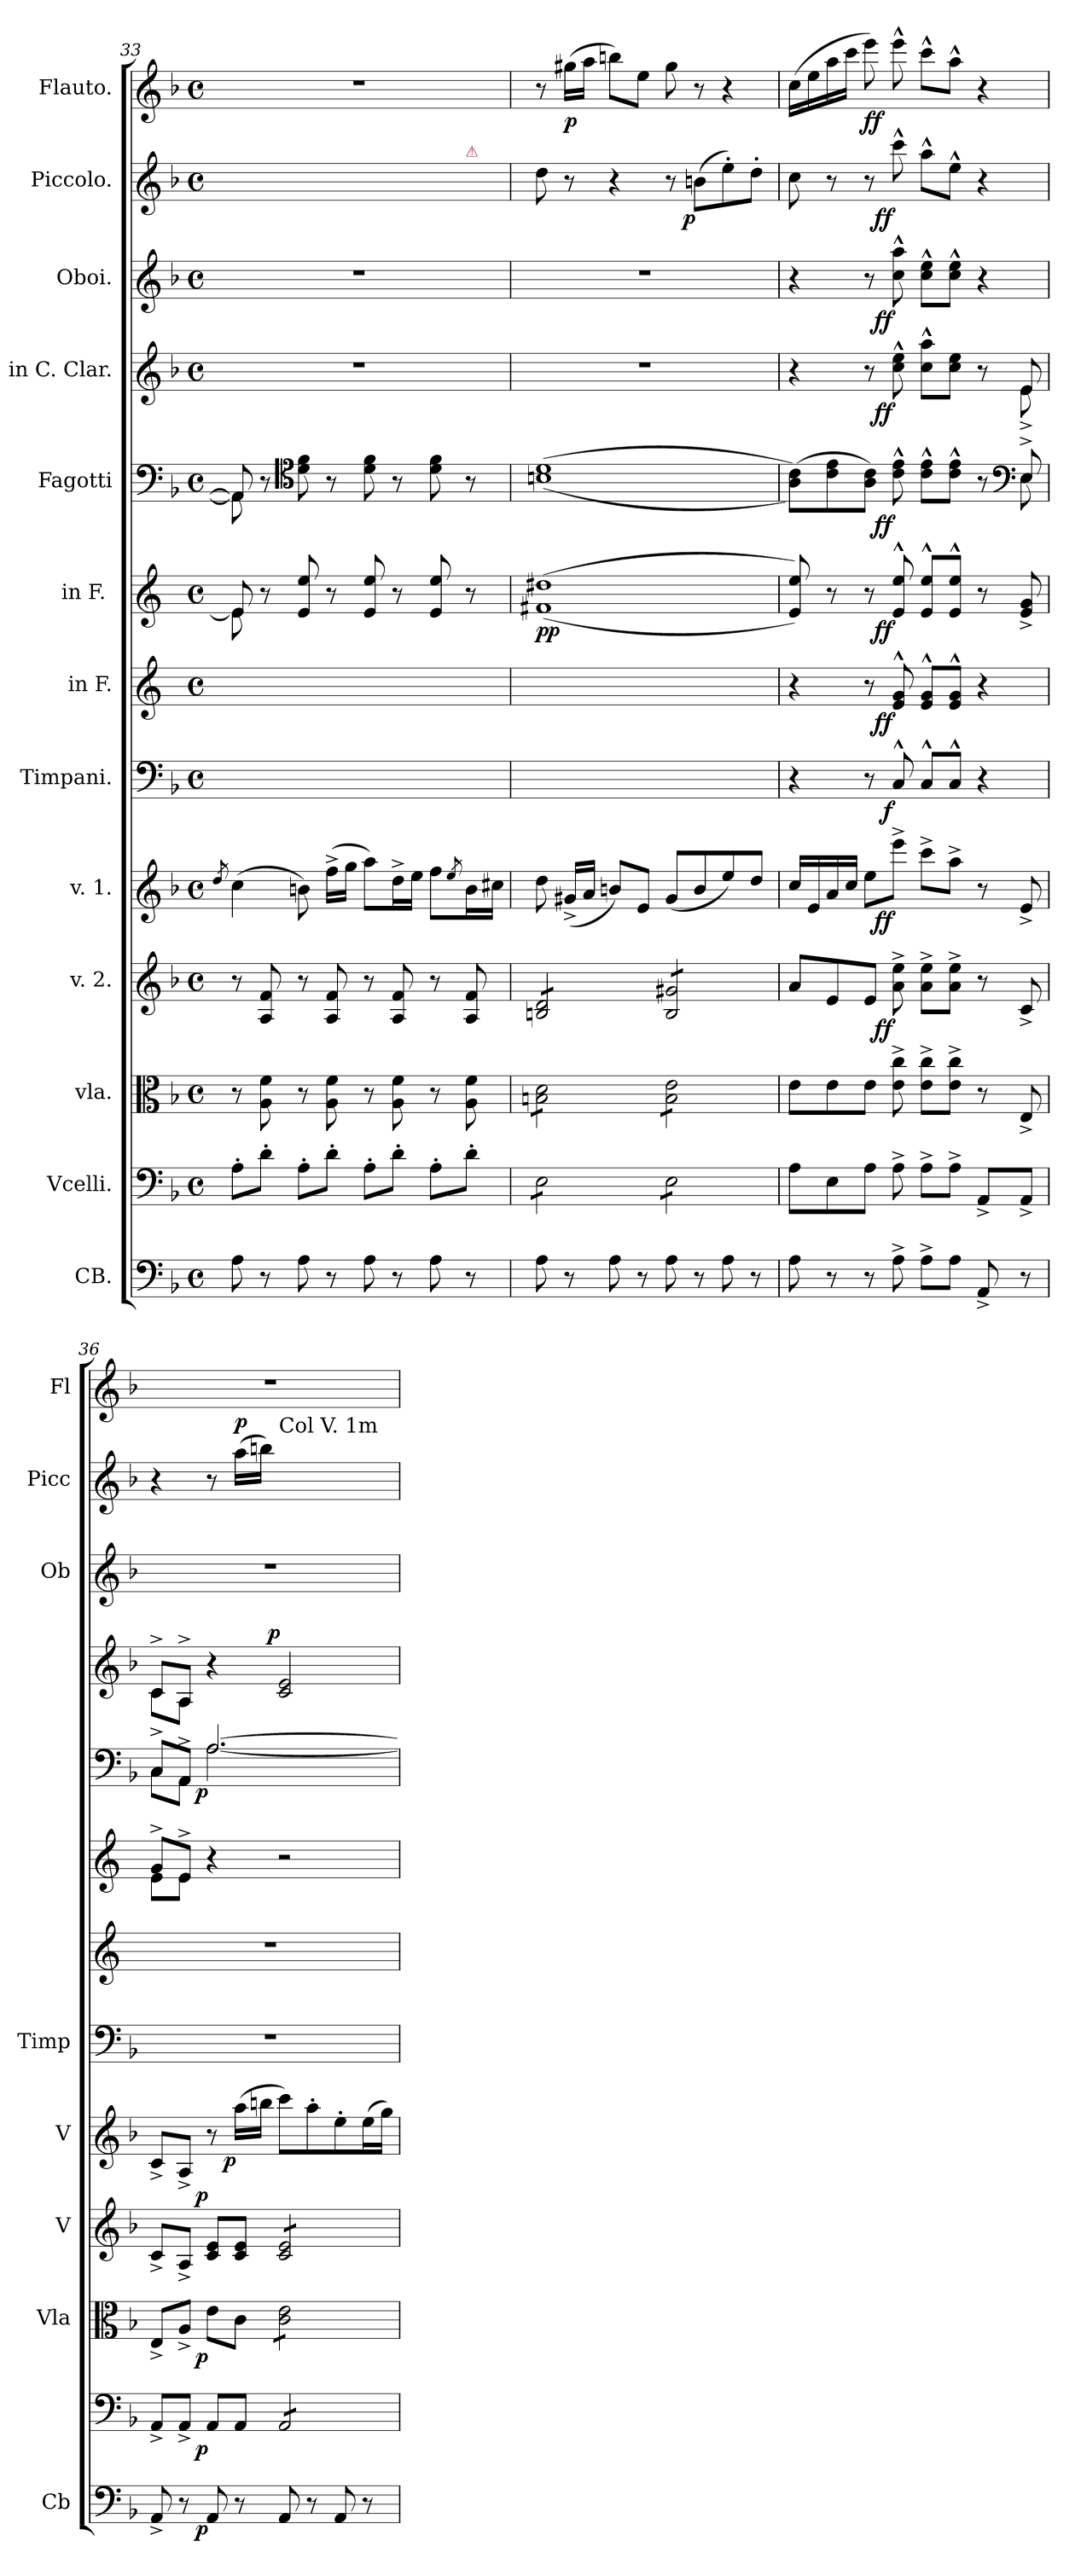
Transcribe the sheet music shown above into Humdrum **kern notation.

**kern	**dynam	**kern	**dynam	**kern	**dynam	**kern	**dynam	**kern	**dynam	**kern	**dynam	**kern	**dynam	**kern	**dynam	**kern	**dynam	**kern	**dynam	**kern	**dynam	**kern	**dynam	**kern	**dynam
*part13	*part13	*part12	*part12	*part11	*part11	*part10	*part10	*part9	*part9	*part8	*part8	*part7	*part7	*part6	*part6	*part5	*part5	*part4	*part4	*part3	*part3	*part2	*part2	*part1	*part1
*staff13	*staff13	*staff12	*staff12	*staff11	*staff11	*staff10	*staff10	*staff9	*staff9	*staff8	*staff8	*staff7	*staff7	*staff6	*staff6	*staff5	*staff5	*staff4	*staff4	*staff3	*staff3	*staff2	*staff2	*staff1	*staff1
*I"CB.	*	*I"Vcelli.	*	*I"vla.	*	*I"v. 2.	*	*I"v. 1.	*	*I"Timpani.	*	*I"in F.	*	*I"in F. 	*	*I"Fagotti	*	*I"in C. Clar.	*	*I"Oboi.	*	*I"Piccolo.	*	*I"Flauto.	*
*I'Cb	*	*	*	*I'Vla	*	*I'V	*	*I'V	*	*I'Timp	*	*	*	*	*	*	*	*	*	*I'Ob	*	*I'Picc	*	*I'Fl	*
*clefF4	*	*clefF4	*	*clefC3	*	*clefG2	*	*clefG2	*	*clefF4	*	*clefG2	*	*clefG2	*	*clefF4	*	*clefG2	*	*clefG2	*	*clefG2	*	*clefG2	*
*	*	*	*	*	*	*	*	*	*	*	*	*ITrd4c7	*	*ITrd4c7	*	*	*	*	*	*	*	*	*	*	*
*k[b-]	*	*k[b-]	*	*k[b-]	*	*k[b-]	*	*k[b-]	*	*k[b-]	*	*k[b-]	*	*k[b-]	*	*k[b-]	*	*k[b-]	*	*k[b-]	*	*k[b-]	*	*k[b-]	*
*M4/4	*	*M4/4	*	*M4/4	*	*M4/4	*	*M4/4	*	*M4/4	*	*M4/4	*	*M4/4	*	*M4/4	*	*M4/4	*	*M4/4	*	*M4/4	*	*M4/4	*
*met(c)	*	*met(c)	*	*met(c)	*	*met(c)	*	*met(c)	*	*met(c)	*	*met(c)	*	*met(c)	*	*met(c)	*	*met(c)	*	*met(c)	*	*met(c)	*	*met(c)	*
=33	=33	=33	=33	=33	=33	=33	=33	=33	=33	=33	=33	=33	=33	=33	=33	=33	=33	=33	=33	=33	=33	=33	=33	=33	=33
.	.	.	.	.	.	.	.	8qdd/	.	.	.	.	.	.	.	.	.	.	.	.	.	8qdd/yy	.	.	.
*	*	*	*	*	*	*	*	*	*	*	*	*	*	*^	*	*^	*	*	*	*	*	*	*	*	*
8A\	.	8A'\L	.	8r	.	8r	.	(4cc\	.	1ryy	.	1ryy	.	8A/]	8A\	.	8AA/]	8AA\]	.	1r	.	1r	.	4cc\yy	.	1r	.
8r	.	8d'\J	.	8A\ 8f\	.	8A/ 8f/	.	.	.	.	.	.	.	8r	8ryy	.	8r	8ryy	.	.	.	.	.	.	.	.	.
*	*	*	*	*	*	*	*	*	*	*	*	*	*	*	*	*	*clefC4	*	*	*	*	*	*	*	*	*	*
8A\	.	8A'\L	.	8r	.	8r	.	8bn\)	.	.	.	.	.	8A/ 8a/	4ryy	.	8d\ 8f\	4ryy	.	.	.	.	.	8bn\yy	.	.	.
8r	.	8d'\J	.	8A\ 8f\	.	8A/ 8f/	.	(16ff^\LL	.	.	.	.	.	8r	.	.	8r	.	.	.	.	.	.	16ff^\LLyy	.	.	.
.	.	.	.	.	.	.	.	16gg\JJ	.	.	.	.	.	.	.	.	.	.	.	.	.	.	.	16gg\JJyy	.	.	.
8A\	.	8A'\L	.	8r	.	8r	.	8aa\L)	.	.	.	.	.	8A/ 8a/	2ryy	.	8d\ 8f\	2ryy	.	.	.	.	.	8aa\Lyy	.	.	.
8r	.	8d'\J	.	8A\ 8f\	.	8A/ 8f/	.	16dd^\L	.	.	.	.	.	8r	.	.	8r	.	.	.	.	.	.	16dd^\Lyy	.	.	.
.	.	.	.	.	.	.	.	16ee\JJ	.	.	.	.	.	.	.	.	.	.	.	.	.	.	.	16ee\JJyy	.	.	.
8A\	.	8A'\L	.	8r	.	8r	.	8ff\L	.	.	.	.	.	8A/ 8a/	.	.	8d\ 8f\	.	.	.	.	.	.	8ff\Lyy	.	.	.
.	.	.	.	.	.	.	.	8qee/	.	.	.	.	.	.	.	.	.	.	.	.	.	.	.	8qee/	.	.	.
!	!	!	!	!	!	!	!	!	!	!	!	!	!	!	!	!	!	!	!	!	!	!	!	!LO:TX:a:color=crimson:t=⚠	!	!	!
8r	.	8d'\J	.	8A\ 8f\	.	8A/ 8f/	.	16b\L	.	.	.	.	.	8r	.	.	8r	.	.	.	.	.	.	16b\Lyy	.	.	.
.	.	.	.	.	.	.	.	16cc#X\JJ	.	.	.	.	.	.	.	.	.	.	.	.	.	.	.	16cc#X\JJyy	.	.	.
*	*	*	*	*	*	*	*	*	*	*	*	*	*	*v	*v	*	*	*	*	*	*	*	*	*	*	*	*
*	*	*	*	*	*	*	*	*	*	*	*	*	*	*	*	*v	*v	*	*	*	*	*	*	*	*	*
=34	=34	=34	=34	=34	=34	=34	=34	=34	=34	=34	=34	=34	=34	=34	=34	=34	=34	=34	=34	=34	=34	=34	=34	=34	=34
*	*	*tremolo	*	*	*	*	*	*	*	*	*	*	*	*	*	*	*	*	*	*	*	*	*	*	*
*	*	*	*	*tremolo	*	*	*	*	*	*	*	*	*	*	*	*	*	*	*	*	*	*	*	*	*
*	*	*	*	*	*	*tremolo	*	*	*	*	*	*	*	*	*	*	*	*	*	*	*	*	*	*	*
8A\	.	8E\L	.	8Bn\ 8d\L	.	8Bn/ 8d/L	.	8dd\	.	1ryy	.	1ryy	.	(<(>1Bn/ 1g#X/	pp	(>(>1Bn\ 1d\	.	1r	.	1r	.	8dd\	.	8r	.
8r	.	8E\	.	8Bn\ 8d\	.	8Bn/ 8d/	.	(16g#X^/LL	.	.	.	.	.	.	.	.	.	.	.	.	.	8r	.	(16gg#X\LL	p
.	.	.	.	.	.	.	.	16a/JJ	.	.	.	.	.	.	.	.	.	.	.	.	.	.	.	16aa\JJ	.
8A\	.	8E\	.	8Bn\ 8d\	.	8Bn/ 8d/	.	8bn/L)	.	.	.	.	.	.	.	.	.	.	.	.	.	4r	.	8bbn\L)	.
8r	.	8E\J	.	8Bn\ 8d\J	.	8Bn/ 8d/J	.	8e/J	.	.	.	.	.	.	.	.	.	.	.	.	.	.	.	8ee\J	.
8A\	.	8E\L	.	8B\ 8e\L	.	8B/ 8g#X/L	.	(8g#/L	.	.	.	.	.	.	.	.	.	.	.	.	.	8r	.	8gg#\	.
!	!	!	!	!	!	!	!	!	!	!	!	!	!	!	!	!	!	!	!	!	!	!	!LO:DY:rj	!	!
8r	.	8E\	.	8B\ 8e\	.	8B/ 8g#X/	.	8b/	.	.	.	.	.	.	.	.	.	.	.	.	.	(8bn\L	p	8r	.
8A\	.	8E\	.	8B\ 8e\	.	8B/ 8g#X/	.	8ee/)	.	.	.	.	.	.	.	.	.	.	.	.	.	8ee'\)	.	4r	.
8r	.	8E\J	.	8B\ 8e\J	.	8B/ 8g#X/J	.	8dd/J	.	.	.	.	.	.	.	.	.	.	.	.	.	8dd'\J	.	.	.
*	*	*	*	*	*	*Xtremolo	*	*	*	*	*	*	*	*	*	*	*	*	*	*	*	*	*	*	*
*	*	*	*	*Xtremolo	*	*	*	*	*	*	*	*	*	*	*	*	*	*	*	*	*	*	*	*	*
*	*	*Xtremolo	*	*	*	*	*	*	*	*	*	*	*	*	*	*	*	*	*	*	*	*	*	*	*
=35	=35	=35	=35	=35	=35	=35	=35	=35	=35	=35	=35	=35	=35	=35	=35	=35	=35	=35	=35	=35	=35	=35	=35	=35	=35
*	*	*	*	*	*	*	*	*	*	*	*	*	*	*	*	*^	*	*^	*	*	*	*	*	*	*
8A\	.	8A\L	.	8e\L	.	8a/L	.	16cc/LL	.	4r	.	4r	.	8A/ 8a/))	.	(8A\ 8c\L))	2ryy	.	4r	2ryy	.	4r	.	8cc\	.	(16cc\LL	.
.	.	.	.	.	.	.	.	16e/	.	.	.	.	.	.	.	.	.	.	.	.	.	.	.	.	.	16ee\	.
8r	.	8E\	.	8e\	.	8e/	.	16a/	.	.	.	.	.	8r	.	8c\ 8e\	.	.	.	.	.	.	.	8r	.	16aa\	.
.	.	.	.	.	.	.	.	16cc/JJ	.	.	.	.	.	.	.	.	.	.	.	.	.	.	.	.	.	16ccc\JJ	.
8r	.	8A\J	.	8e\J	.	8e/J	.	8ee\L	.	8r	.	8r	.	8r	.	8A\ 8c\J)	.	.	8r	.	.	8r	.	8r	.	8eee\)	ff
!	!	!	!	!	!	!	!LO:DY:rj	!	!LO:DY:rj	!	!LO:DY:rj	!	!LO:DY:rj	!	!LO:DY:rj	!	!	!LO:DY:rj	!	!	!LO:DY:rj	!	!LO:DY:rj	!	!LO:DY:rj	!	!
8A^\	.	8A^\	.	8e^\ 8cc^\	.	8a^\ 8ee^\	ff	8eee^\J	ff	8C^^/	f	8A^^/ 8c^^/	ff	8A^^/ 8a^^/	ff	8c^^\ 8e^^\	.	ff	8cc^^\ 8ee^^\	.	ff	8cc^^\ 8aa^^\	ff	8ccc^^\	ff	8eee^^\	.
8A^\L	.	8A^\L	.	8e^\ 8cc^\L	.	8a^\ 8ee^\L	.	8ccc^\L	.	8C^^/L	.	8A^^/ 8c^^/L	.	8A^^/ 8a^^/L	.	8c^^\ 8e^^\L	4ryy	.	8cc^^\ 8aa^^\L	4ryy	.	8cc^^\ 8ee^^\L	.	8aa^^\L	.	8ccc^^\L	.
8A\J	.	8A^\J	.	8e^\ 8cc^\J	.	8a^\ 8ee^\J	.	8aa^\J	.	8C^^/J	.	8A^^/ 8c^^/J	.	8A^^/ 8a^^/J	.	8c^^\ 8e^^\J	.	.	8cc\ 8ee\J	.	.	8cc^^\ 8ee^^\J	.	8ee^^\J	.	8aa^^\J	.
8AA^/	.	8AA^/L	.	8r	.	8r	.	8r	.	4r	.	4r	.	8r	.	8r	8ryy	.	8r	8ryy	.	4r	.	4r	.	4r	.
*	*	*	*	*	*	*	*	*	*	*	*	*	*	*	*	*clefF4	*	*	*	*	*	*	*	*	*	*	*
8r	.	8AA^/J	.	8E^/	.	8c^/	.	8e^/	.	.	.	.	.	8A^/ 8c^/	.	8E^</	8E\	.	8e/	8e^>\	.	.	.	.	.	.	.
=36	=36	=36	=36	=36	=36	=36	=36	=36	=36	=36	=36	=36	=36	=36	=36	=36	=36	=36	=36	=36	=36	=36	=36	=36	=36	=36	=36
*	*	*	*	*	*	*	*	*	*	*	*	*	*	*^	*	*	*	*	*	*	*	*	*	*	*	*	*
8AA^/	.	8AA^/L	.	8E^/L	.	8c^/L	.	8c^>/L	.	1r	.	1r	.	8c^/L	8A\L	.	8C^/L	8C\L	.	8c^/L	8c\L	.	1r	.	4r	.	1r	.
8r	.	8AA^/J	.	8A^/J	.	8A^/J	.	8A^>/J	.	.	.	.	.	8A^/J	8A\J	.	8AA^/J	8AA\J	.	8A^/J	8A\J	.	.	.	.	.	.	.
!	!LO:DY:rj	!	!LO:DY:rj	!	!LO:DY:rj	!	!LO:DY:a:rj	!	!	!	!	!	!	!	!	!	!	!	!LO:DY:rj	!	!	!	!	!	!	!	!	!
8AA/	p	8AA/L	p	8e\L	p	8c/ 8e/L	p	8r	.	.	.	.	.	4r	4ryy	.	[2.A/	[2.A\	p	4r	4ryy	.	.	.	8r	.	.	.
!	!	!	!	!	!	!	!	!	!LO:DY:rj	!	!	!	!	!	!	!	!	!	!	!	!	!	!	!	!	!LO:DY:a	!	!
8r	.	8AA/J	.	8c\J	.	8c/ 8e/J	.	(16aa\LL	p	.	.	.	.	.	.	.	.	.	.	.	.	.	.	.	(16aa\LL	p	.	.
.	.	.	.	.	.	.	.	16bbn\JJ	.	.	.	.	.	.	.	.	.	.	.	.	.	.	.	.	16bbn\JJ)	.	.	.
!	!	!	!	!	!	!	!	!	!	!	!	!	!	!	!	!	!	!	!	!	!	!	!	!	!LO:TX:a:t=Col V. 1m	!	!	!
!	!	!	!	!	!	!	!	!	!	!	!	!	!	!	!	!	!	!	!	!	!	!LO:DY:a:rj	!	!	!	!	!	!
*	*	*tremolo	*	*	*	*	*	*	*	*	*	*	*	*	*	*	*	*	*	*	*	*	*	*	*	*	*	*
*	*	*	*	*tremolo	*	*	*	*	*	*	*	*	*	*	*	*	*	*	*	*	*	*	*	*	*	*	*	*
*	*	*	*	*	*	*tremolo	*	*	*	*	*	*	*	*	*	*	*	*	*	*	*	*	*	*	*	*	*	*
8AA/	.	8AA/L	.	8c\ 8e\L	.	8c/ 8e/L	.	8ccc\L)	.	.	.	.	.	2r	2ryy	.	.	.	.	2c/ 2e/	2ryy	p.	.	.	8ccc\Lyy	.	.	.
8r	.	8AA/	.	8c\ 8e\	.	8c/ 8e/	.	8aa'\	.	.	.	.	.	.	.	.	.	.	.	.	.	.	.	.	8aa'\yy	.	.	.
8AA/	.	8AA/	.	8c\ 8e\	.	8c/ 8e/	.	8ee'\	.	.	.	.	.	.	.	.	.	.	.	.	.	.	.	.	8ee'\yy	.	.	.
8r	.	8AA/J	.	8c\ 8e\J	.	8c/ 8e/J	.	(16ee\L	.	.	.	.	.	.	.	.	.	.	.	.	.	.	.	.	16ee\Lyy	.	.	.
*	*	*	*	*	*	*Xtremolo	*	*	*	*	*	*	*	*	*	*	*	*	*	*	*	*	*	*	*	*	*	*
*	*	*	*	*Xtremolo	*	*	*	*	*	*	*	*	*	*	*	*	*	*	*	*	*	*	*	*	*	*	*	*
*	*	*Xtremolo	*	*	*	*	*	*	*	*	*	*	*	*	*	*	*	*	*	*	*	*	*	*	*	*	*	*
.	.	.	.	.	.	.	.	16gg\JJ)	.	.	.	.	.	.	.	.	.	.	.	.	.	.	.	.	16gg\JJyy	.	.	.
*	*	*	*	*	*	*	*	*	*	*	*	*	*	*v	*v	*	*	*	*	*v	*v	*	*	*	*	*	*	*
*	*	*	*	*	*	*	*	*	*	*	*	*	*	*	*	*v	*v	*	*	*	*	*	*	*	*	*
=	=	=	=	=	=	=	=	=	=	=	=	=	=	=	=	=	=	=	=	=	=	=	=	=	=
*-	*-	*-	*-	*-	*-	*-	*-	*-	*-	*-	*-	*-	*-	*-	*-	*-	*-	*-	*-	*-	*-	*-	*-	*-	*-
